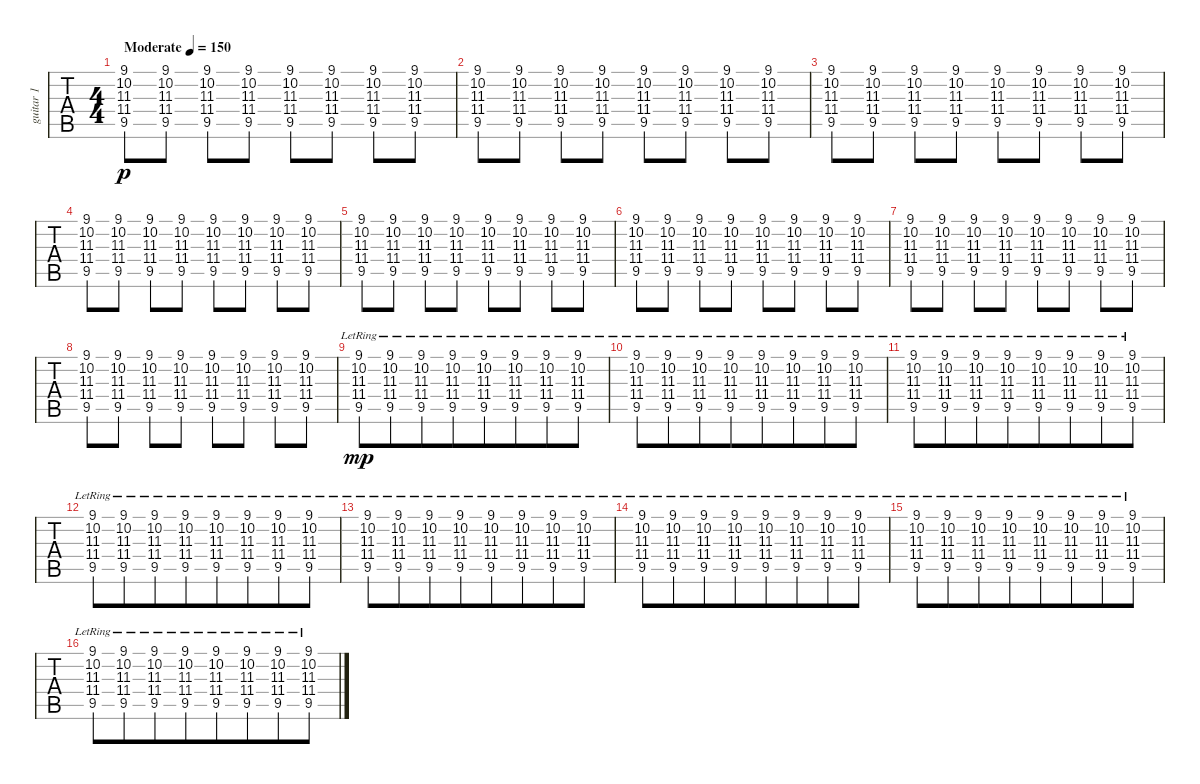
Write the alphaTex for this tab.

\track ("guitar 1" "guitar 1") {instrument overdrivenguitar}
\staff {tabs}
\tuning (E4 B3 G3 D3 A2 E2) {hide}
\ts (4 4)
\tempo (150 "Moderate")
\clef g2
\ks c
(9.1 10.2 11.3 11.4 9.5).8{dy p instrument overdrivenguitar} (9.1 10.2 11.3 11.4 9.5).8 (9.1 10.2 11.3 11.4 9.5).8 (9.1 10.2 11.3 11.4 9.5).8 (9.1 10.2 11.3 11.4 9.5).8 (9.1 10.2 11.3 11.4 9.5).8 (9.1 10.2 11.3 11.4 9.5).8 (9.1 10.2 11.3 11.4 9.5).8 |
(9.1 10.2 11.3 11.4 9.5).8 (9.1 10.2 11.3 11.4 9.5).8 (9.1 10.2 11.3 11.4 9.5).8 (9.1 10.2 11.3 11.4 9.5).8 (9.1 10.2 11.3 11.4 9.5).8 (9.1 10.2 11.3 11.4 9.5).8 (9.1 10.2 11.3 11.4 9.5).8 (9.1 10.2 11.3 11.4 9.5).8 |
(9.1 10.2 11.3 11.4 9.5).8 (9.1 10.2 11.3 11.4 9.5).8 (9.1 10.2 11.3 11.4 9.5).8 (9.1 10.2 11.3 11.4 9.5).8 (9.1 10.2 11.3 11.4 9.5).8 (9.1 10.2 11.3 11.4 9.5).8 (9.1 10.2 11.3 11.4 9.5).8 (9.1 10.2 11.3 11.4 9.5).8 |
(9.1 10.2 11.3 11.4 9.5).8 (9.1 10.2 11.3 11.4 9.5).8 (9.1 10.2 11.3 11.4 9.5).8 (9.1 10.2 11.3 11.4 9.5).8 (9.1 10.2 11.3 11.4 9.5).8 (9.1 10.2 11.3 11.4 9.5).8 (9.1 10.2 11.3 11.4 9.5).8 (9.1 10.2 11.3 11.4 9.5).8 |
(9.1 10.2 11.3 11.4 9.5).8 (9.1 10.2 11.3 11.4 9.5).8 (9.1 10.2 11.3 11.4 9.5).8 (9.1 10.2 11.3 11.4 9.5).8 (9.1 10.2 11.3 11.4 9.5).8 (9.1 10.2 11.3 11.4 9.5).8 (9.1 10.2 11.3 11.4 9.5).8 (9.1 10.2 11.3 11.4 9.5).8 |
(9.1 10.2 11.3 11.4 9.5).8 (9.1 10.2 11.3 11.4 9.5).8 (9.1 10.2 11.3 11.4 9.5).8 (9.1 10.2 11.3 11.4 9.5).8 (9.1 10.2 11.3 11.4 9.5).8 (9.1 10.2 11.3 11.4 9.5).8 (9.1 10.2 11.3 11.4 9.5).8 (9.1 10.2 11.3 11.4 9.5).8 |
(9.1 10.2 11.3 11.4 9.5).8 (9.1 10.2 11.3 11.4 9.5).8 (9.1 10.2 11.3 11.4 9.5).8 (9.1 10.2 11.3 11.4 9.5).8 (9.1 10.2 11.3 11.4 9.5).8 (9.1 10.2 11.3 11.4 9.5).8 (9.1 10.2 11.3 11.4 9.5).8 (9.1 10.2 11.3 11.4 9.5).8 |
(9.1 10.2 11.3 11.4 9.5).8 (9.1 10.2 11.3 11.4 9.5).8 (9.1 10.2 11.3 11.4 9.5).8 (9.1 10.2 11.3 11.4 9.5).8 (9.1 10.2 11.3 11.4 9.5).8 (9.1 10.2 11.3 11.4 9.5).8 (9.1 10.2 11.3 11.4 9.5).8 (9.1 10.2 11.3 11.4 9.5).8 |
(9.1{lr} 10.2{lr} 11.3{lr} 11.4{lr} 9.5{lr}).8{dy mp beam Down beam merge} (9.1{lr} 10.2{lr} 11.3{lr} 11.4{lr} 9.5{lr}).8{beam Down beam merge} (9.1{lr} 10.2{lr} 11.3{lr} 11.4{lr} 9.5{lr}).8{beam Down beam merge} (9.1{lr} 10.2{lr} 11.3{lr} 11.4{lr} 9.5{lr}).8{beam Down beam merge} (9.1{lr} 10.2{lr} 11.3{lr} 11.4{lr} 9.5{lr}).8{beam Down beam merge} (9.1{lr} 10.2{lr} 11.3{lr} 11.4{lr} 9.5{lr}).8{beam Down beam merge} (9.1{lr} 10.2{lr} 11.3{lr} 11.4{lr} 9.5{lr}).8{beam Down beam merge} (9.1{lr} 10.2{lr} 11.3{lr} 11.4{lr} 9.5{lr}).8{beam Down} |
(9.1{lr} 10.2{lr} 11.3{lr} 11.4{lr} 9.5{lr}).8{beam Down beam merge} (9.1{lr} 10.2{lr} 11.3{lr} 11.4{lr} 9.5{lr}).8{beam Down beam merge} (9.1{lr} 10.2{lr} 11.3{lr} 11.4{lr} 9.5{lr}).8{beam Down beam merge} (9.1{lr} 10.2{lr} 11.3{lr} 11.4{lr} 9.5{lr}).8{beam Down beam merge} (9.1{lr} 10.2{lr} 11.3{lr} 11.4{lr} 9.5{lr}).8{beam Down beam merge} (9.1{lr} 10.2{lr} 11.3{lr} 11.4{lr} 9.5{lr}).8{beam Down beam merge} (9.1{lr} 10.2{lr} 11.3{lr} 11.4{lr} 9.5{lr}).8{beam Down beam merge} (9.1{lr} 10.2{lr} 11.3{lr} 11.4{lr} 9.5{lr}).8{beam Down} |
(9.1{lr} 10.2{lr} 11.3{lr} 11.4{lr} 9.5{lr}).8{beam Down beam merge} (9.1{lr} 10.2{lr} 11.3{lr} 11.4{lr} 9.5{lr}).8{beam Down beam merge} (9.1{lr} 10.2{lr} 11.3{lr} 11.4{lr} 9.5{lr}).8{beam Down beam merge} (9.1{lr} 10.2{lr} 11.3{lr} 11.4{lr} 9.5{lr}).8{beam Down beam merge} (9.1{lr} 10.2{lr} 11.3{lr} 11.4{lr} 9.5{lr}).8{beam Down beam merge} (9.1{lr} 10.2{lr} 11.3{lr} 11.4{lr} 9.5{lr}).8{beam Down beam merge} (9.1{lr} 10.2{lr} 11.3{lr} 11.4{lr} 9.5{lr}).8{beam Down beam merge} (9.1{lr} 10.2{lr} 11.3{lr} 11.4{lr} 9.5{lr}).8{beam Down} |
(9.1{lr} 10.2{lr} 11.3{lr} 11.4{lr} 9.5{lr}).8{beam Down beam merge} (9.1{lr} 10.2{lr} 11.3{lr} 11.4{lr} 9.5{lr}).8{beam Down beam merge} (9.1{lr} 10.2{lr} 11.3{lr} 11.4{lr} 9.5{lr}).8{beam Down beam merge} (9.1{lr} 10.2{lr} 11.3{lr} 11.4{lr} 9.5{lr}).8{beam Down beam merge} (9.1{lr} 10.2{lr} 11.3{lr} 11.4{lr} 9.5{lr}).8{beam Down beam merge} (9.1{lr} 10.2{lr} 11.3{lr} 11.4{lr} 9.5{lr}).8{beam Down beam merge} (9.1{lr} 10.2{lr} 11.3{lr} 11.4{lr} 9.5{lr}).8{beam Down beam merge} (9.1{lr} 10.2{lr} 11.3{lr} 11.4{lr} 9.5{lr}).8{beam Down} |
(9.1{lr} 10.2{lr} 11.3{lr} 11.4{lr} 9.5{lr}).8{beam Down beam merge} (9.1{lr} 10.2{lr} 11.3{lr} 11.4{lr} 9.5{lr}).8{beam Down beam merge} (9.1{lr} 10.2{lr} 11.3{lr} 11.4{lr} 9.5{lr}).8{beam Down beam merge} (9.1{lr} 10.2{lr} 11.3{lr} 11.4{lr} 9.5{lr}).8{beam Down beam merge} (9.1{lr} 10.2{lr} 11.3{lr} 11.4{lr} 9.5{lr}).8{beam Down beam merge} (9.1{lr} 10.2{lr} 11.3{lr} 11.4{lr} 9.5{lr}).8{beam Down beam merge} (9.1{lr} 10.2{lr} 11.3{lr} 11.4{lr} 9.5{lr}).8{beam Down beam merge} (9.1{lr} 10.2{lr} 11.3{lr} 11.4{lr} 9.5{lr}).8{beam Down} |
(9.1{lr} 10.2{lr} 11.3{lr} 11.4{lr} 9.5{lr}).8{beam Down beam merge} (9.1{lr} 10.2{lr} 11.3{lr} 11.4{lr} 9.5{lr}).8{beam Down beam merge} (9.1{lr} 10.2{lr} 11.3{lr} 11.4{lr} 9.5{lr}).8{beam Down beam merge} (9.1{lr} 10.2{lr} 11.3{lr} 11.4{lr} 9.5{lr}).8{beam Down beam merge} (9.1{lr} 10.2{lr} 11.3{lr} 11.4{lr} 9.5{lr}).8{beam Down beam merge} (9.1{lr} 10.2{lr} 11.3{lr} 11.4{lr} 9.5{lr}).8{beam Down beam merge} (9.1{lr} 10.2{lr} 11.3{lr} 11.4{lr} 9.5{lr}).8{beam Down beam merge} (9.1{lr} 10.2{lr} 11.3{lr} 11.4{lr} 9.5{lr}).8{beam Down} |
(9.1{lr} 10.2{lr} 11.3{lr} 11.4{lr} 9.5{lr}).8{beam Down beam merge} (9.1{lr} 10.2{lr} 11.3{lr} 11.4{lr} 9.5{lr}).8{beam Down beam merge} (9.1{lr} 10.2{lr} 11.3{lr} 11.4{lr} 9.5{lr}).8{beam Down beam merge} (9.1{lr} 10.2{lr} 11.3{lr} 11.4{lr} 9.5{lr}).8{beam Down beam merge} (9.1{lr} 10.2{lr} 11.3{lr} 11.4{lr} 9.5{lr}).8{beam Down beam merge} (9.1{lr} 10.2{lr} 11.3{lr} 11.4{lr} 9.5{lr}).8{beam Down beam merge} (9.1{lr} 10.2{lr} 11.3{lr} 11.4{lr} 9.5{lr}).8{beam Down beam merge} (9.1{lr} 10.2{lr} 11.3{lr} 11.4{lr} 9.5{lr}).8{beam Down} |
(9.1{lr} 10.2{lr} 11.3{lr} 11.4{lr} 9.5{lr}).8{beam Down beam merge} (9.1{lr} 10.2{lr} 11.3{lr} 11.4{lr} 9.5{lr}).8{beam Down beam merge} (9.1{lr} 10.2{lr} 11.3{lr} 11.4{lr} 9.5{lr}).8{beam Down beam merge} (9.1{lr} 10.2{lr} 11.3{lr} 11.4{lr} 9.5{lr}).8{beam Down beam merge} (9.1{lr} 10.2{lr} 11.3{lr} 11.4{lr} 9.5{lr}).8{beam Down beam merge} (9.1{lr} 10.2{lr} 11.3{lr} 11.4{lr} 9.5{lr}).8{beam Down beam merge} (9.1{lr} 10.2{lr} 11.3{lr} 11.4{lr} 9.5{lr}).8{beam Down beam merge} (9.1{lr} 10.2{lr} 11.3{lr} 11.4{lr} 9.5{lr}).8{beam Down}
